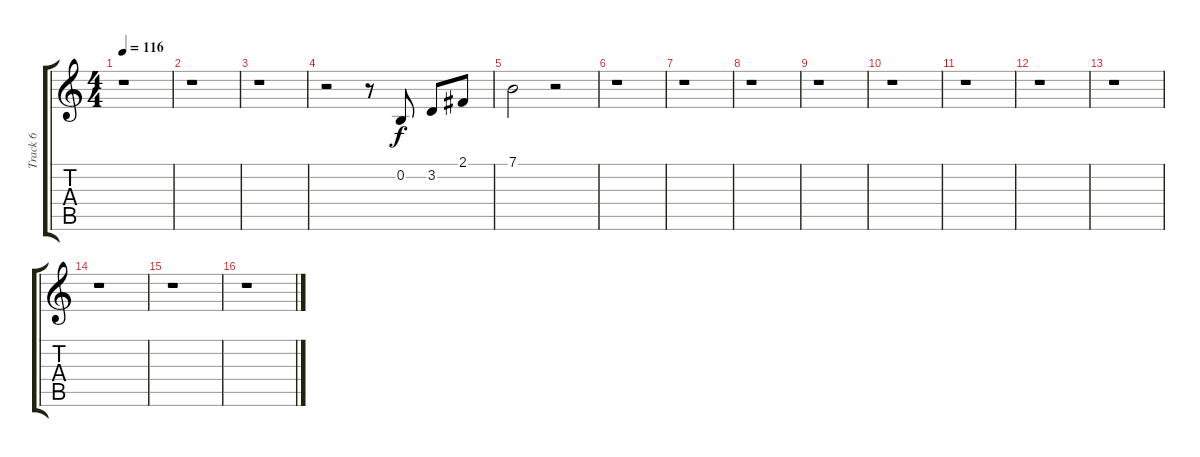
\track ("Track 6" "Track 6") {instrument clarinet}
\staff {score tabs}
\tuning (E4 B3 G3 D3 A2 E2) {hide}
\ts (4 4)
\tempo 116
\clef g2
\ks c
r.1{dy f} |
r.1 |
r.1 |
r.2 r.8 0.2.8 3.2.8 2.1.8 |
7.1.2 r.2 |
r.1 |
r.1 |
r.1 |
r.1 |
r.1 |
r.1 |
r.1 |
r.1 |
r.1 |
r.1 |
r.1
